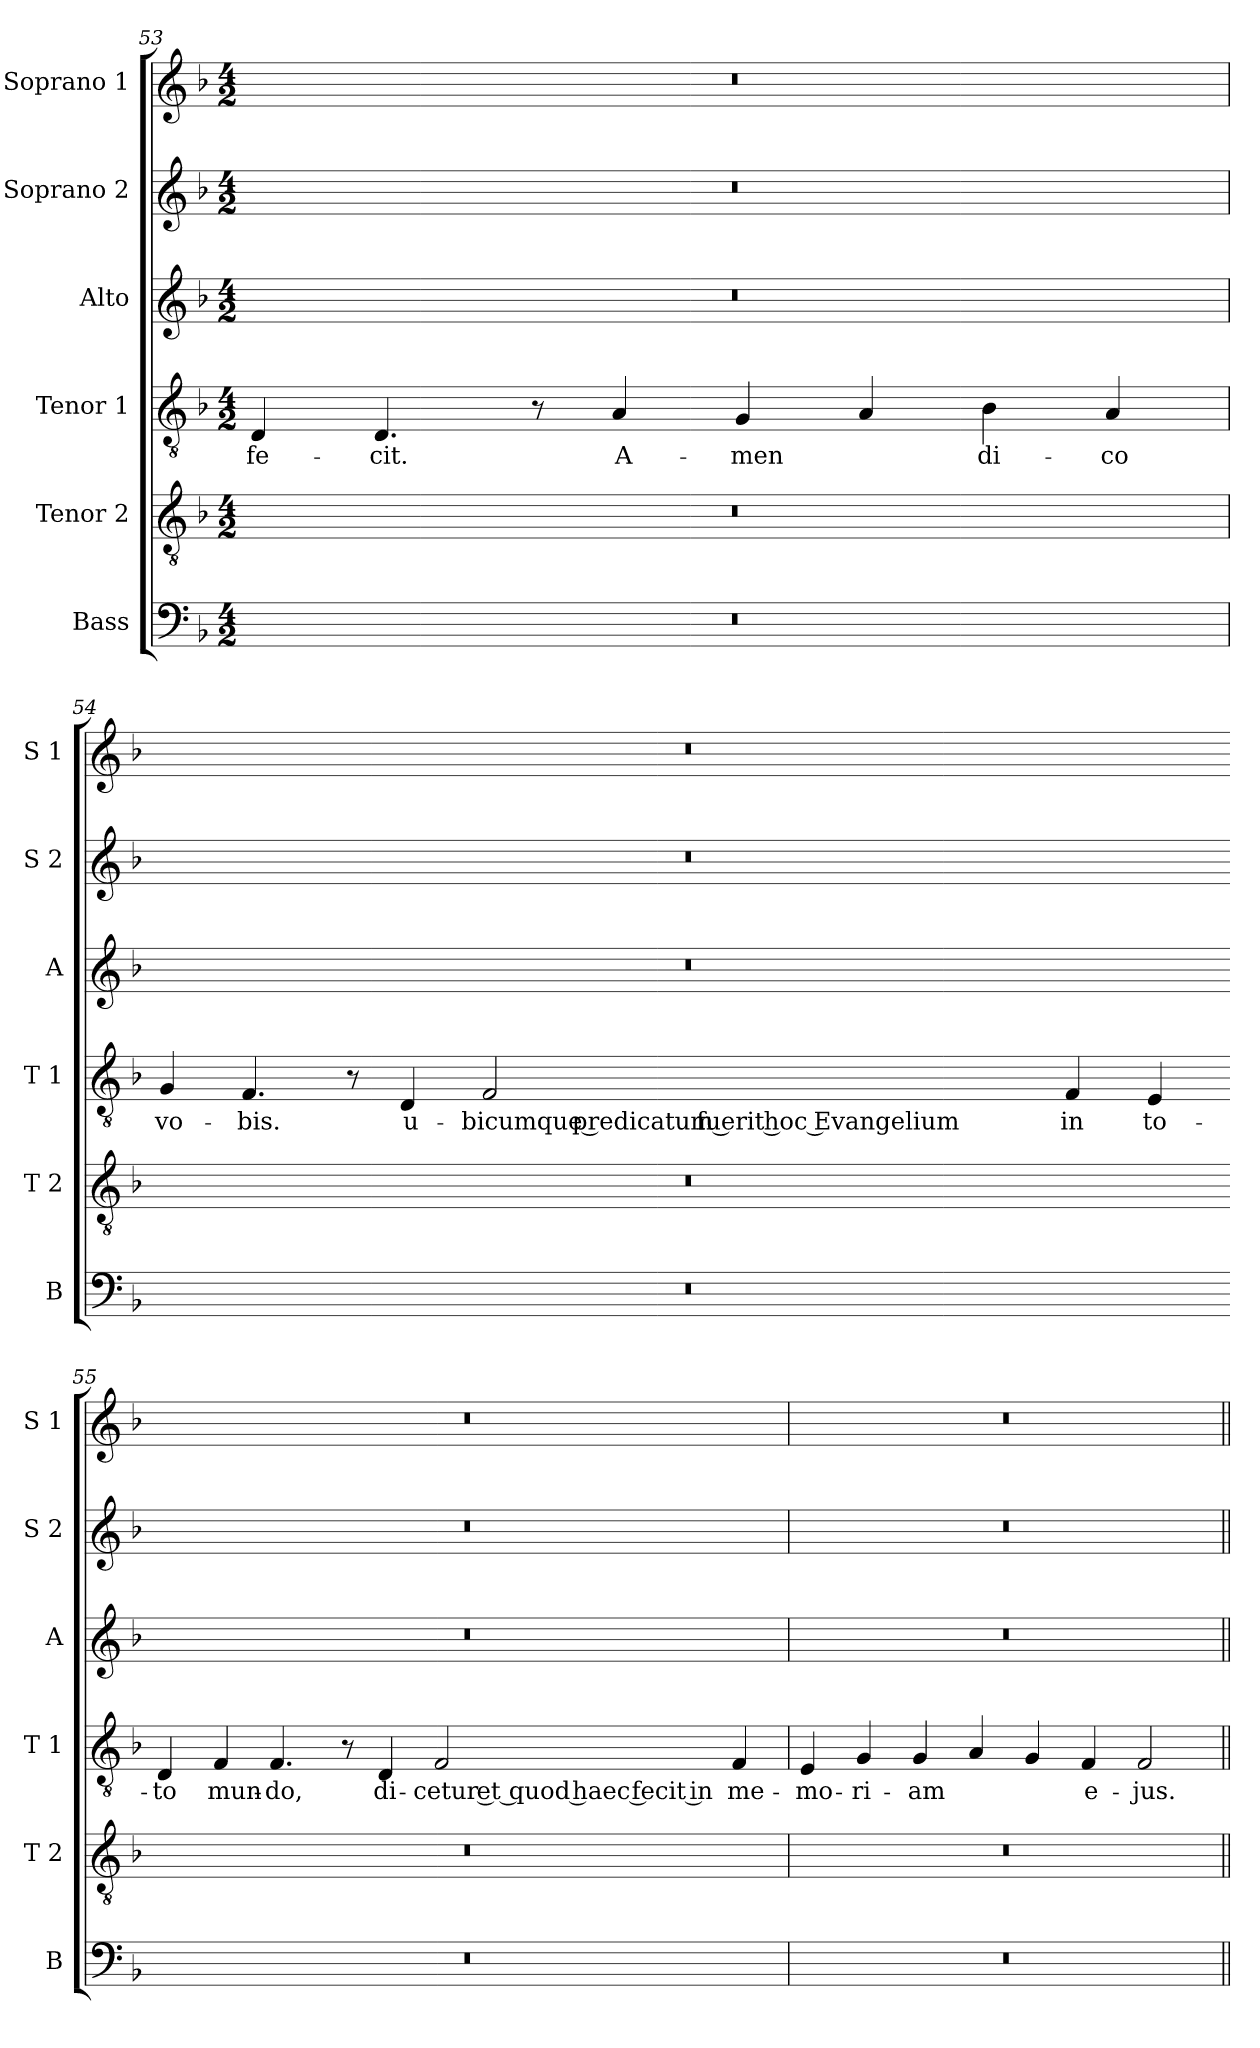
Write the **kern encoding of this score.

**kern	**kern	**kern	**text	**kern	**kern	**kern
*part6	*part5	*part4	*part4	*part3	*part2	*part1
*staff6	*staff5	*staff4	*staff4	*staff3	*staff2	*staff1
*I"Bass	*I"Tenor 2	*I"Tenor 1	*	*I"Alto	*I"Soprano 2	*I"Soprano 1
*I'B	*I'T 2	*I'T 1	*	*I'A	*I'S 2	*I'S 1
*clefF4	*clefGv2	*clefGv2	*	*clefG2	*clefG2	*clefG2
*k[b-]	*k[b-]	*k[b-]	*	*k[b-]	*k[b-]	*k[b-]
*F:	*F:	*F:	*	*F:	*F:	*F:
*M4/2	*M4/2	*M4/2	*	*M4/2	*M4/2	*M4/2
=53	=53	=53	=53	=53	=53	=53
!	!	!	!LO:LY:b	!	!	!
0r	0r	4D/	fe-	0r	0r	0r
!	!	!	!LO:LY:b	!	!	!
.	.	4.D/	-cit.	.	.	.
.	.	8r	.	.	.	.
!	!	!	!LO:LY:b	!	!	!
.	.	4A/	A-	.	.	.
!	!	!	!LO:LY:b	!	!	!
.	.	4G/	-men	.	.	.
.	.	4A/	.	.	.	.
!	!	!	!LO:LY:b	!	!	!
.	.	4B-\	di-	.	.	.
!	!	!	!LO:LY:b	!	!	!
.	.	4A/	-co	.	.	.
!!LO:PB:g=z
=54	=54	=54	=54	=54	=54	=54
!	!	!	!LO:LY:b	!	!	!
0r	0r	4G/	vo-	0r	0r	0r
!	!	!	!LO:LY:b	!	!	!
.	.	4.F/	-bis.	.	.	.
.	.	8r	.	.	.	.
!	!	!	!LO:LY:b	!	!	!
.	.	4D/	u-	.	.	.
!	!	!	!LO:LY:b	!	!	!
.	.	2F/	-bicumque predicatum fuerit hoc Evangelium	.	.	.
!	!	!	!LO:LY:b	!	!	!
.	.	4F/	in	.	.	.
!	!	!	!LO:LY:b	!	!	!
.	.	4E/	to-	.	.	.
=55-	=55-	=55-	=55-	=55-	=55-	=55-
!	!	!	!LO:LY:b	!	!	!
0r	0r	4D/	-to	0r	0r	0r
!	!	!	!LO:LY:b	!	!	!
.	.	4F/	mun-	.	.	.
!	!	!	!LO:LY:b	!	!	!
.	.	4.F/	-do,	.	.	.
.	.	8r	.	.	.	.
!	!	!	!LO:LY:b	!	!	!
.	.	4D/	di-	.	.	.
!	!	!	!LO:LY:b	!	!	!
.	.	2F/	-cetur et quod haec fecit in	.	.	.
!	!	!	!LO:LY:b	!	!	!
.	.	4F/	me-	.	.	.
!!LO:LB:g=z
=56	=56	=56	=56	=56	=56	=56
!	!	!	!LO:LY:b	!	!	!
0r	0r	4E/	-mo-	0r	0r	0r
!	!	!	!LO:LY:b	!	!	!
.	.	4G/	-ri-	.	.	.
!	!	!	!LO:LY:b	!	!	!
.	.	4G/	-am	.	.	.
.	.	4A/	.	.	.	.
.	.	4G/	.	.	.	.
!	!	!	!LO:LY:b	!	!	!
.	.	4F/	e-	.	.	.
!	!	!	!LO:LY:b	!	!	!
.	.	2F/	-jus.	.	.	.
=||	=||	=||	=||	=||	=||	=||
*-	*-	*-	*-	*-	*-	*-
